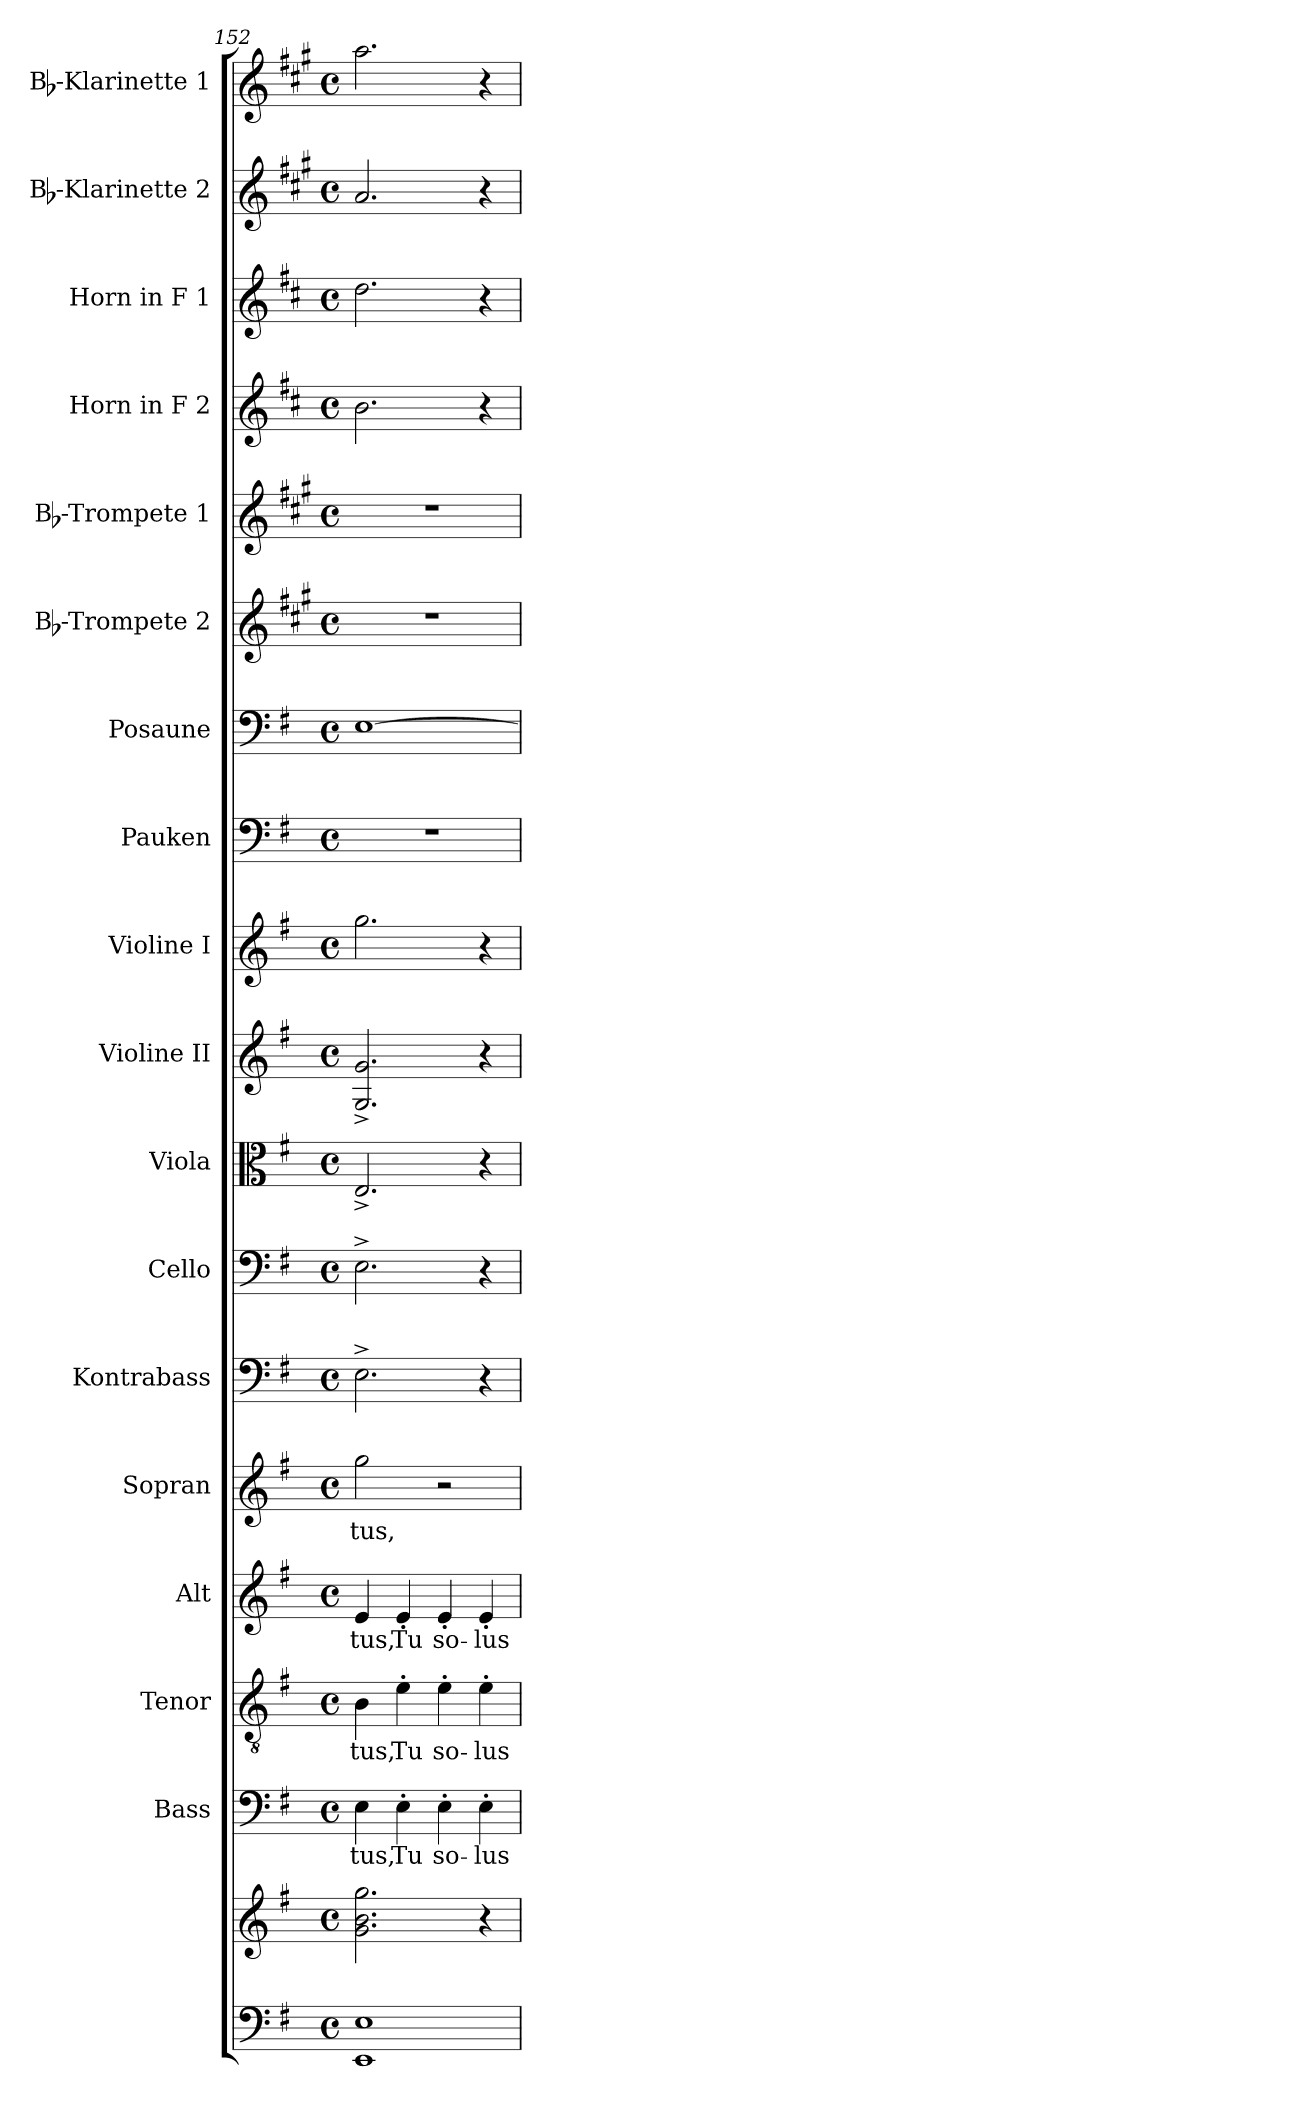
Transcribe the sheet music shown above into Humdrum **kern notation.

**kern	**kern	**kern	**text	**kern	**text	**kern	**text	**kern	**text	**kern	**kern	**kern	**kern	**kern	**kern	**kern	**kern	**kern	**kern	**kern	**kern	**kern
*part18	*part18	*part17	*part17	*part16	*part16	*part15	*part15	*part14	*part14	*part13	*part12	*part11	*part10	*part9	*part8	*part7	*part6	*part5	*part4	*part3	*part2	*part1
*staff19	*staff18	*staff17	*staff17	*staff16	*staff16	*staff15	*staff15	*staff14	*staff14	*staff13	*staff12	*staff11	*staff10	*staff9	*staff8	*staff7	*staff6	*staff5	*staff4	*staff3	*staff2	*staff1
*	*	*I"Bass	*	*I"Tenor	*	*I"Alt	*	*I"Sopran	*	*I"Kontrabass	*I"Cello	*I"Viola	*I"Violine II	*I"Violine I	*I"Pauken	*I"Posaune	*I"Bb-Trompete 2	*I"Bb-Trompete 1	*I"Horn in F 2	*I"Horn in F 1	*I"Bb-Klarinette 2	*I"Bb-Klarinette 1
*	*	*I'B.	*	*I'T.	*	*I'A.	*	*I'S.	*	*I'Kb.	*	*I'Vla.	*I'Vl. II	*I'Vl. I	*I'Pk.	*I'Pos.	*I'Bb Trp. 2	*I'Bb Trp. 1	*	*	*I'Bb Kl. 2	*I'Bb Kl. 1
*clefF4	*clefG2	*clefF4	*	*clefGv2	*	*clefG2	*	*clefG2	*	*clefF4	*clefF4	*clefC3	*clefG2	*clefG2	*clefF4	*clefF4	*clefG2	*clefG2	*clefG2	*clefG2	*clefG2	*clefG2
*	*	*	*	*	*	*	*	*	*	*ITrd7c12	*	*	*	*	*	*	*ITrd1c2	*ITrd1c2	*ITrd4c7	*ITrd4c7	*ITrd1c2	*ITrd1c2
*k[f#]	*k[f#]	*k[f#]	*	*k[f#]	*	*k[f#]	*	*k[f#]	*	*k[f#]	*k[f#]	*k[f#]	*k[f#]	*k[f#]	*k[f#]	*k[f#]	*k[f#]	*k[f#]	*k[f#]	*k[f#]	*k[f#]	*k[f#]
*G:	*G:	*G:	*	*G:	*	*G:	*	*G:	*	*G:	*G:	*G:	*G:	*G:	*G:	*G:	*G:	*G:	*G:	*G:	*G:	*G:
*M4/4	*M4/4	*M4/4	*	*M4/4	*	*M4/4	*	*M4/4	*	*M4/4	*M4/4	*M4/4	*M4/4	*M4/4	*M4/4	*M4/4	*M4/4	*M4/4	*M4/4	*M4/4	*M4/4	*M4/4
*met(c)	*met(c)	*met(c)	*	*met(c)	*	*met(c)	*	*met(c)	*	*met(c)	*met(c)	*met(c)	*met(c)	*met(c)	*met(c)	*met(c)	*met(c)	*met(c)	*met(c)	*met(c)	*met(c)	*met(c)
=152	=152	=152	=152	=152	=152	=152	=152	=152	=152	=152	=152	=152	=152	=152	=152	=152	=152	=152	=152	=152	=152	=152
!	!	!	!LO:LY:b	!	!LO:LY:b	!	!LO:LY:b	!	!LO:LY:b	!	!	!	!	!	!	!	!	!	!	!	!	!
1EE 1E	2.g\ 2.b\ 2.gg\	4E\	-tus,	4B\	-tus,	4e/	-tus,	2gg\	-tus,	2.EE^>\	2.E^>\	2.E^</	2.G/^< 2.g/^<	2.gg\	1r	[1E	1r	1r	2.e\	2.g\	2.g/	2.gg\
!	!	!	!LO:LY:b	!	!LO:LY:b	!	!LO:LY:b	!	!	!	!	!	!	!	!	!	!	!	!	!	!	!
.	.	4E'>\	Tu	4e'>\	Tu	4e'</	Tu	.	.	.	.	.	.	.	.	.	.	.	.	.	.	.
!	!	!	!LO:LY:b	!	!LO:LY:b	!	!LO:LY:b	!	!	!	!	!	!	!	!	!	!	!	!	!	!	!
.	.	4E'>\	so-	4e'>\	so-	4e'</	so-	2r	.	.	.	.	.	.	.	.	.	.	.	.	.	.
!	!	!	!LO:LY:b	!	!LO:LY:b	!	!LO:LY:b	!	!	!	!	!	!	!	!	!	!	!	!	!	!	!
.	4r	4E'>\	-lus	4e'>\	-lus	4e'</	-lus	.	.	4r	4r	4r	4r	4r	.	.	.	.	4r	4r	4r	4r
=	=	=	=	=	=	=	=	=	=	=	=	=	=	=	=	=	=	=	=	=	=	=
*-	*-	*-	*-	*-	*-	*-	*-	*-	*-	*-	*-	*-	*-	*-	*-	*-	*-	*-	*-	*-	*-	*-
